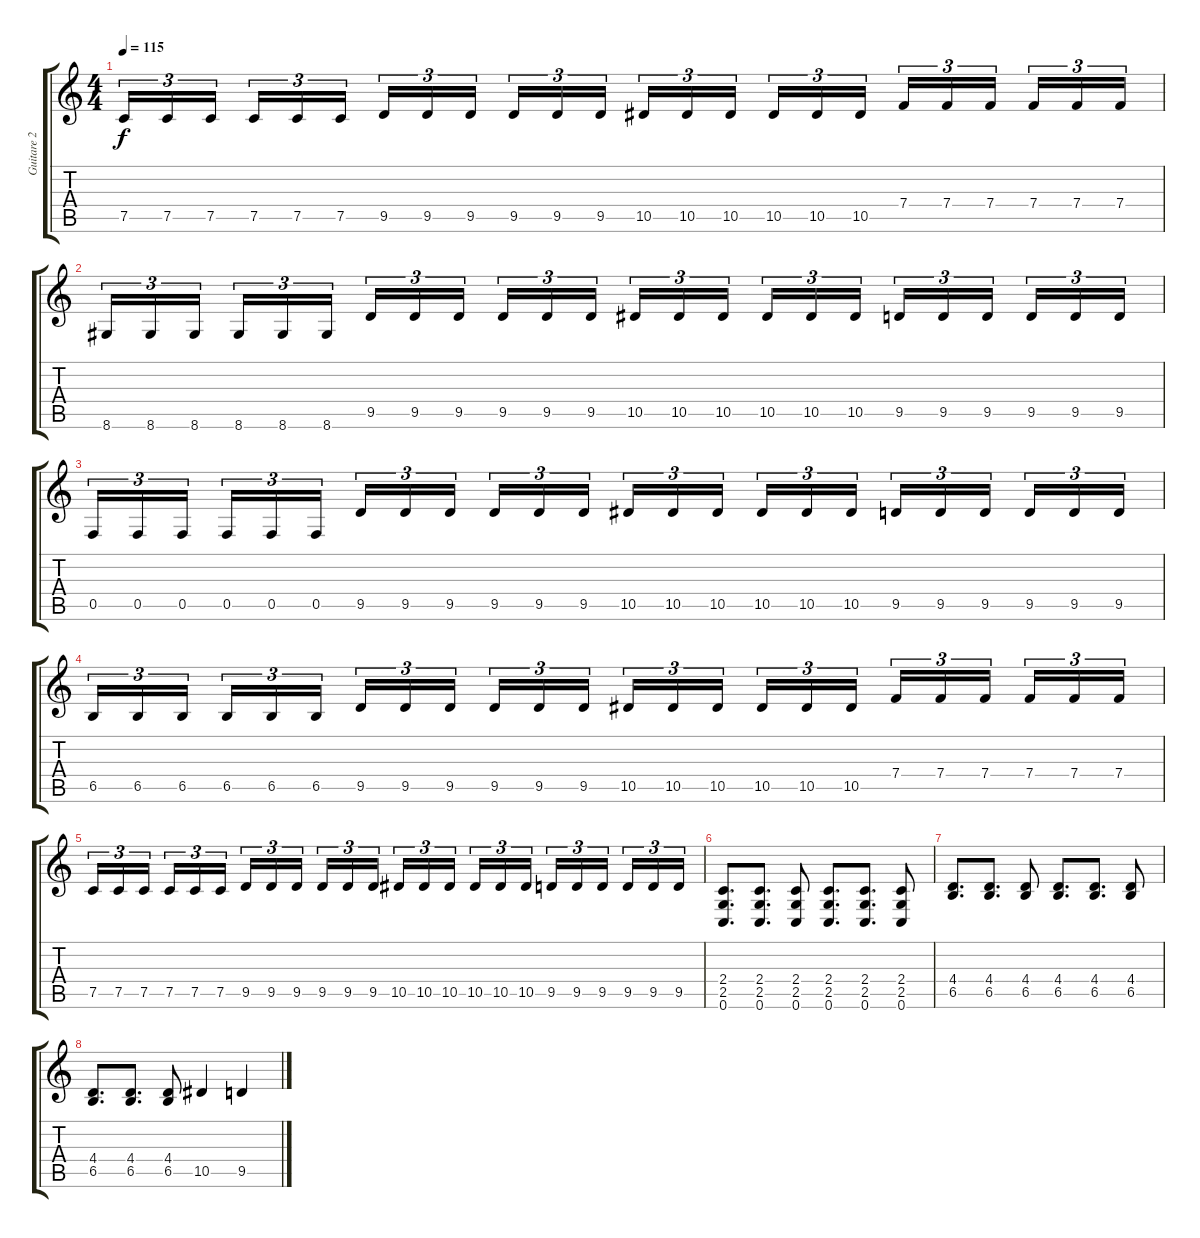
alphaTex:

\track ("Guitare 2" "Guitare 2") {instrument distortionguitar}
\staff {score tabs}
\tuning (C4 G3 Eb3 Bb2 F2 C2) {hide}
\ts (4 4)
\tempo 115
\clef g2
\ks c
7.5.16{tu (3 2) dy f} 7.5.16{tu (3 2)} 7.5.16{tu (3 2) beam splitsecondary} 7.5.16{tu (3 2)} 7.5.16{tu (3 2)} 7.5.16{tu (3 2)} 9.5.16{tu (3 2)} 9.5.16{tu (3 2)} 9.5.16{tu (3 2) beam splitsecondary} 9.5.16{tu (3 2)} 9.5.16{tu (3 2)} 9.5.16{tu (3 2)} 10.5.16{tu (3 2)} 10.5.16{tu (3 2)} 10.5.16{tu (3 2) beam splitsecondary} 10.5.16{tu (3 2)} 10.5.16{tu (3 2)} 10.5.16{tu (3 2)} 7.4.16{tu (3 2)} 7.4.16{tu (3 2)} 7.4.16{tu (3 2) beam splitsecondary} 7.4.16{tu (3 2)} 7.4.16{tu (3 2)} 7.4.16{tu (3 2)} |
8.6.16{tu (3 2)} 8.6.16{tu (3 2)} 8.6.16{tu (3 2) beam splitsecondary} 8.6.16{tu (3 2)} 8.6.16{tu (3 2)} 8.6.16{tu (3 2)} 9.5.16{tu (3 2)} 9.5.16{tu (3 2)} 9.5.16{tu (3 2) beam splitsecondary} 9.5.16{tu (3 2)} 9.5.16{tu (3 2)} 9.5.16{tu (3 2)} 10.5.16{tu (3 2)} 10.5.16{tu (3 2)} 10.5.16{tu (3 2) beam splitsecondary} 10.5.16{tu (3 2)} 10.5.16{tu (3 2)} 10.5.16{tu (3 2)} 9.5.16{tu (3 2)} 9.5.16{tu (3 2)} 9.5.16{tu (3 2) beam splitsecondary} 9.5.16{tu (3 2)} 9.5.16{tu (3 2)} 9.5.16{tu (3 2)} |
0.5.16{tu (3 2)} 0.5.16{tu (3 2)} 0.5.16{tu (3 2) beam splitsecondary} 0.5.16{tu (3 2)} 0.5.16{tu (3 2)} 0.5.16{tu (3 2)} 9.5.16{tu (3 2)} 9.5.16{tu (3 2)} 9.5.16{tu (3 2) beam splitsecondary} 9.5.16{tu (3 2)} 9.5.16{tu (3 2)} 9.5.16{tu (3 2)} 10.5.16{tu (3 2)} 10.5.16{tu (3 2)} 10.5.16{tu (3 2) beam splitsecondary} 10.5.16{tu (3 2)} 10.5.16{tu (3 2)} 10.5.16{tu (3 2)} 9.5.16{tu (3 2)} 9.5.16{tu (3 2)} 9.5.16{tu (3 2) beam splitsecondary} 9.5.16{tu (3 2)} 9.5.16{tu (3 2)} 9.5.16{tu (3 2)} |
6.5.16{tu (3 2)} 6.5.16{tu (3 2)} 6.5.16{tu (3 2) beam splitsecondary} 6.5.16{tu (3 2)} 6.5.16{tu (3 2)} 6.5.16{tu (3 2)} 9.5.16{tu (3 2)} 9.5.16{tu (3 2)} 9.5.16{tu (3 2) beam splitsecondary} 9.5.16{tu (3 2)} 9.5.16{tu (3 2)} 9.5.16{tu (3 2)} 10.5.16{tu (3 2)} 10.5.16{tu (3 2)} 10.5.16{tu (3 2) beam splitsecondary} 10.5.16{tu (3 2)} 10.5.16{tu (3 2)} 10.5.16{tu (3 2)} 7.4.16{tu (3 2)} 7.4.16{tu (3 2)} 7.4.16{tu (3 2) beam splitsecondary} 7.4.16{tu (3 2)} 7.4.16{tu (3 2)} 7.4.16{tu (3 2)} |
7.5.16{tu (3 2)} 7.5.16{tu (3 2)} 7.5.16{tu (3 2) beam splitsecondary} 7.5.16{tu (3 2)} 7.5.16{tu (3 2)} 7.5.16{tu (3 2)} 9.5.16{tu (3 2)} 9.5.16{tu (3 2)} 9.5.16{tu (3 2) beam splitsecondary} 9.5.16{tu (3 2)} 9.5.16{tu (3 2)} 9.5.16{tu (3 2)} 10.5.16{tu (3 2)} 10.5.16{tu (3 2)} 10.5.16{tu (3 2) beam splitsecondary} 10.5.16{tu (3 2)} 10.5.16{tu (3 2)} 10.5.16{tu (3 2)} 9.5.16{tu (3 2)} 9.5.16{tu (3 2)} 9.5.16{tu (3 2) beam splitsecondary} 9.5.16{tu (3 2)} 9.5.16{tu (3 2)} 9.5.16{tu (3 2)} |
(2.4 2.5 0.6).8{d} (2.4 2.5 0.6).8{d} (2.4 2.5 0.6).8 (2.4 2.5 0.6).8{d} (2.4 2.5 0.6).8{d} (2.4 2.5 0.6).8 |
(4.4 6.5).8{d} (4.4 6.5).8{d} (4.4 6.5).8 (4.4 6.5).8{d} (4.4 6.5).8{d} (4.4 6.5).8 |
(4.4 6.5).8{d} (4.4 6.5).8{d} (4.4 6.5).8 10.5.4 9.5.4
